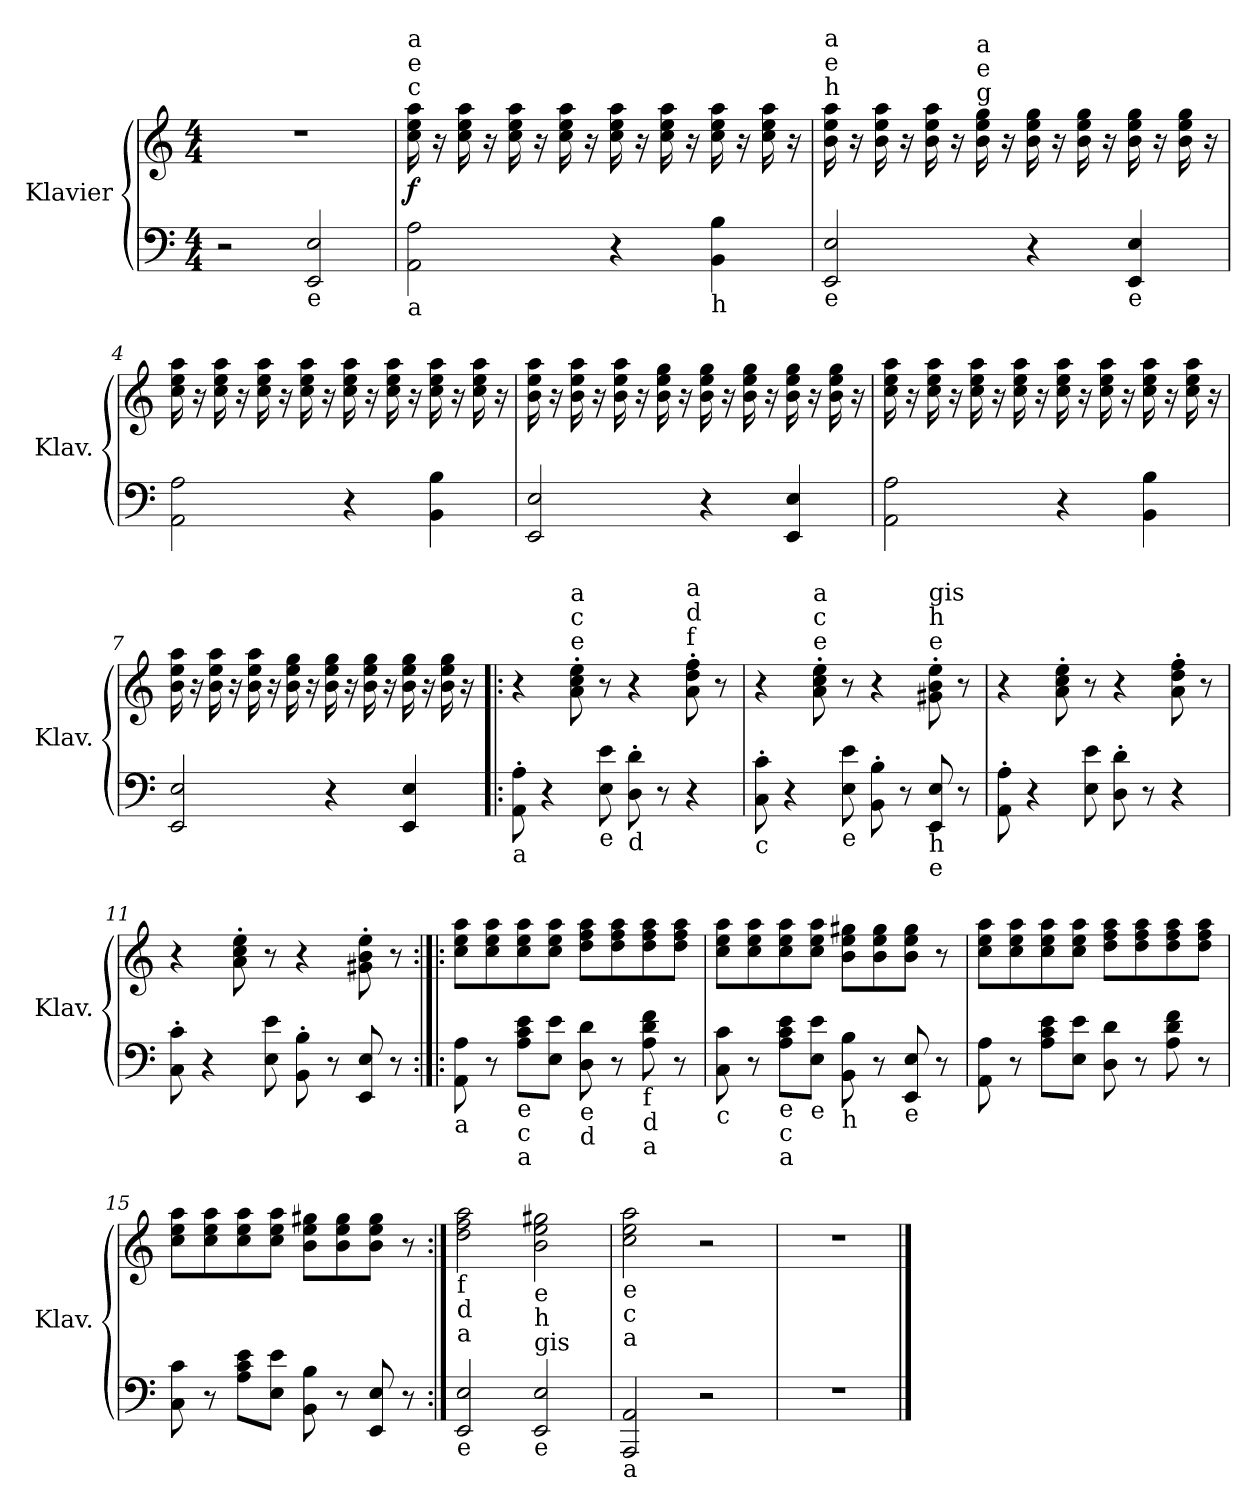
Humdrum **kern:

**kern	**kern	**dynam
*part1	*part1	*part1
*staff2	*staff1	*staff1/2
*I"Klavier	*	*
*I'Klav.	*	*
*clefF4	*clefG2	*
*k[]	*k[]	*
*M4/4	*M4/4	*
*MM95	*MM95	*
=1	=1	=1
2r	1r	.
!LO:TX:b:t=e	!	!
2EE/ 2E/	.	.
=2	=2	=2
!	!LO:TX:a:t=c	!
!	!LO:TX:a:t=e	!
!	!LO:TX:a:t=a	!
!LO:TX:b:t=a	!	!
!	!	!LO:DY:b
2AA\ 2A\	16cc\ 16ee\ 16aa\	f
.	16r	.
.	16cc\ 16ee\ 16aa\	.
.	16r	.
.	16cc\ 16ee\ 16aa\	.
.	16r	.
.	16cc\ 16ee\ 16aa\	.
.	16r	.
4r	16cc\ 16ee\ 16aa\	.
.	16r	.
.	16cc\ 16ee\ 16aa\	.
.	16r	.
!LO:TX:b:t=h	!	!
4BB\ 4B\	16cc\ 16ee\ 16aa\	.
.	16r	.
.	16cc\ 16ee\ 16aa\	.
.	16r	.
=3	=3	=3
!	!LO:TX:a:t=h	!
!	!LO:TX:a:t=e	!
!	!LO:TX:a:t=a	!
!LO:TX:b:t=e	!	!
2EE/ 2E/	16b\ 16ee\ 16aa\	.
.	16r	.
.	16b\ 16ee\ 16aa\	.
.	16r	.
.	16b\ 16ee\ 16aa\	.
.	16r	.
!	!LO:TX:a:t=g	!
!	!LO:TX:a:t=e	!
!	!LO:TX:a:t=a	!
.	16b\ 16ee\ 16gg\	.
.	16r	.
4r	16b\ 16ee\ 16gg\	.
.	16r	.
.	16b\ 16ee\ 16gg\	.
.	16r	.
!LO:TX:b:t=e	!	!
4EE/ 4E/	16b\ 16ee\ 16gg\	.
.	16r	.
.	16b\ 16ee\ 16gg\	.
.	16r	.
!!LO:LB:g=z
=4	=4	=4
2AA\ 2A\	16cc\ 16ee\ 16aa\	.
.	16r	.
.	16cc\ 16ee\ 16aa\	.
.	16r	.
.	16cc\ 16ee\ 16aa\	.
.	16r	.
.	16cc\ 16ee\ 16aa\	.
.	16r	.
4r	16cc\ 16ee\ 16aa\	.
.	16r	.
.	16cc\ 16ee\ 16aa\	.
.	16r	.
4BB\ 4B\	16cc\ 16ee\ 16aa\	.
.	16r	.
.	16cc\ 16ee\ 16aa\	.
.	16r	.
=5	=5	=5
2EE/ 2E/	16b\ 16ee\ 16aa\	.
.	16r	.
.	16b\ 16ee\ 16aa\	.
.	16r	.
.	16b\ 16ee\ 16aa\	.
.	16r	.
.	16b\ 16ee\ 16gg\	.
.	16r	.
4r	16b\ 16ee\ 16gg\	.
.	16r	.
.	16b\ 16ee\ 16gg\	.
.	16r	.
4EE/ 4E/	16b\ 16ee\ 16gg\	.
.	16r	.
.	16b\ 16ee\ 16gg\	.
.	16r	.
!!LO:LB:g=z
=6	=6	=6
2AA\ 2A\	16cc\ 16ee\ 16aa\	.
.	16r	.
.	16cc\ 16ee\ 16aa\	.
.	16r	.
.	16cc\ 16ee\ 16aa\	.
.	16r	.
.	16cc\ 16ee\ 16aa\	.
.	16r	.
4r	16cc\ 16ee\ 16aa\	.
.	16r	.
.	16cc\ 16ee\ 16aa\	.
.	16r	.
4BB\ 4B\	16cc\ 16ee\ 16aa\	.
.	16r	.
.	16cc\ 16ee\ 16aa\	.
.	16r	.
=7	=7	=7
2EE/ 2E/	16b\ 16ee\ 16aa\	.
.	16r	.
.	16b\ 16ee\ 16aa\	.
.	16r	.
.	16b\ 16ee\ 16aa\	.
.	16r	.
.	16b\ 16ee\ 16gg\	.
.	16r	.
4r	16b\ 16ee\ 16gg\	.
.	16r	.
.	16b\ 16ee\ 16gg\	.
.	16r	.
4EE/ 4E/	16b\ 16ee\ 16gg\	.
.	16r	.
.	16b\ 16ee\ 16gg\	.
.	16r	.
=8!|:	=8!|:	=8!|:
!LO:TX:b:t=a	!	!
8AA\' 8A\'	4r	.
4r	.	.
!	!LO:TX:a:t=e	!
!	!LO:TX:a:t=c	!
!	!LO:TX:a:t=a	!
.	8a\' 8cc\' 8ee\'	.
!LO:TX:b:t=e	!	!
8E\ 8e\	8r	.
!LO:TX:b:t=d	!	!
8D\' 8d\'	4r	.
8r	.	.
!	!LO:TX:a:t=f	!
!	!LO:TX:a:t=d	!
!	!LO:TX:a:t=a	!
4r	8a\' 8dd\' 8ff\'	.
.	8r	.
!!LO:LB:g=z
=9	=9	=9
!LO:TX:b:t=c	!	!
8C\' 8c\'	4r	.
4r	.	.
!	!LO:TX:a:t=e	!
!	!LO:TX:a:t=c	!
!	!LO:TX:a:t=a	!
.	8a\' 8cc\' 8ee\'	.
!LO:TX:b:t=e	!	!
8E\ 8e\	8r	.
8BB\' 8B\'	4r	.
8r	.	.
!	!LO:TX:a:t=e	!
!	!LO:TX:a:t=h	!
!	!LO:TX:a:t=gis	!
!LO:TX:b:t=h	!	!
!LO:TX:b:t=e	!	!
8EE/ 8E/	8g#X\' 8b\' 8ee\'	.
8r	8r	.
=10	=10	=10
8AA\' 8A\'	4r	.
4r	.	.
.	8a\' 8cc\' 8ee\'	.
8E\ 8e\	8r	.
8D\' 8d\'	4r	.
8r	.	.
4r	8a\' 8dd\' 8ff\'	.
.	8r	.
=11	=11	=11
8C\' 8c\'	4r	.
4r	.	.
.	8a\' 8cc\' 8ee\'	.
8E\ 8e\	8r	.
8BB\' 8B\'	4r	.
8r	.	.
8EE/ 8E/	8g#X\' 8b\' 8ee\'	.
8r	8r	.
=12:|!|:	=12:|!|:	=12:|!|:
!LO:TX:b:t=a	!	!
8AA\ 8A\	8cc\ 8ee\ 8aa\L	.
8r	8cc\ 8ee\ 8aa\	.
!LO:TX:b:t=e	!	!
!LO:TX:b:t=c	!	!
!LO:TX:b:t=a	!	!
8A\ 8c\ 8e\L	8cc\ 8ee\ 8aa\	.
8E\ 8e\J	8cc\ 8ee\ 8aa\J	.
!LO:TX:b:t=e	!	!
!LO:TX:b:t=d	!	!
8D\ 8d\	8dd\ 8ff\ 8aa\L	.
8r	8dd\ 8ff\ 8aa\	.
!LO:TX:b:t=f	!	!
!LO:TX:b:t=d	!	!
!LO:TX:b:t=a	!	!
8A\ 8d\ 8f\	8dd\ 8ff\ 8aa\	.
8r	8dd\ 8ff\ 8aa\J	.
!!LO:LB:g=z
=13	=13	=13
!LO:TX:b:t=c	!	!
8C\ 8c\	8cc\ 8ee\ 8aa\L	.
8r	8cc\ 8ee\ 8aa\	.
!LO:TX:b:t=e	!	!
!LO:TX:b:t=c	!	!
!LO:TX:b:t=a	!	!
8A\ 8c\ 8e\L	8cc\ 8ee\ 8aa\	.
!LO:TX:b:t=e	!	!
8E\ 8e\J	8cc\ 8ee\ 8aa\J	.
!LO:TX:b:t=h	!	!
8BB\ 8B\	8b\ 8ee\ 8gg#X\L	.
8r	8b\ 8ee\ 8gg#\	.
!LO:TX:b:t=e	!	!
8EE/ 8E/	8b\ 8ee\ 8gg#\J	.
8r	8r	.
=14	=14	=14
8AA\ 8A\	8cc\ 8ee\ 8aa\L	.
8r	8cc\ 8ee\ 8aa\	.
8A\ 8c\ 8e\L	8cc\ 8ee\ 8aa\	.
8E\ 8e\J	8cc\ 8ee\ 8aa\J	.
8D\ 8d\	8dd\ 8ff\ 8aa\L	.
8r	8dd\ 8ff\ 8aa\	.
8A\ 8d\ 8f\	8dd\ 8ff\ 8aa\	.
8r	8dd\ 8ff\ 8aa\J	.
=15	=15	=15
8C\ 8c\	8cc\ 8ee\ 8aa\L	.
8r	8cc\ 8ee\ 8aa\	.
8A\ 8c\ 8e\L	8cc\ 8ee\ 8aa\	.
8E\ 8e\J	8cc\ 8ee\ 8aa\J	.
8BB\ 8B\	8b\ 8ee\ 8gg#X\L	.
8r	8b\ 8ee\ 8gg#\	.
8EE/ 8E/	8b\ 8ee\ 8gg#\J	.
8r	8r	.
=16:|!	=16:|!	=16:|!
!	!LO:TX:b:t=f	!
!	!LO:TX:b:t=d	!
!	!LO:TX:b:t=a	!
!LO:TX:b:t=e	!	!
2EE/ 2E/	2dd\ 2ff\ 2aa\	.
!	!LO:TX:b:t=e	!
!	!LO:TX:b:t=h	!
!	!LO:TX:b:t=gis	!
!LO:TX:b:t=e	!	!
2EE/ 2E/	2b\ 2ee\ 2gg#X\	.
=17	=17	=17
!	!LO:TX:b:t=e	!
!	!LO:TX:b:t=c	!
!	!LO:TX:b:t=a	!
!LO:TX:b:t=a	!	!
2AAA/ 2AA/	2cc\ 2ee\ 2aa\	.
2r	2r	.
=18	=18	=18
1r	1r	.
==	==	==
*-	*-	*-
